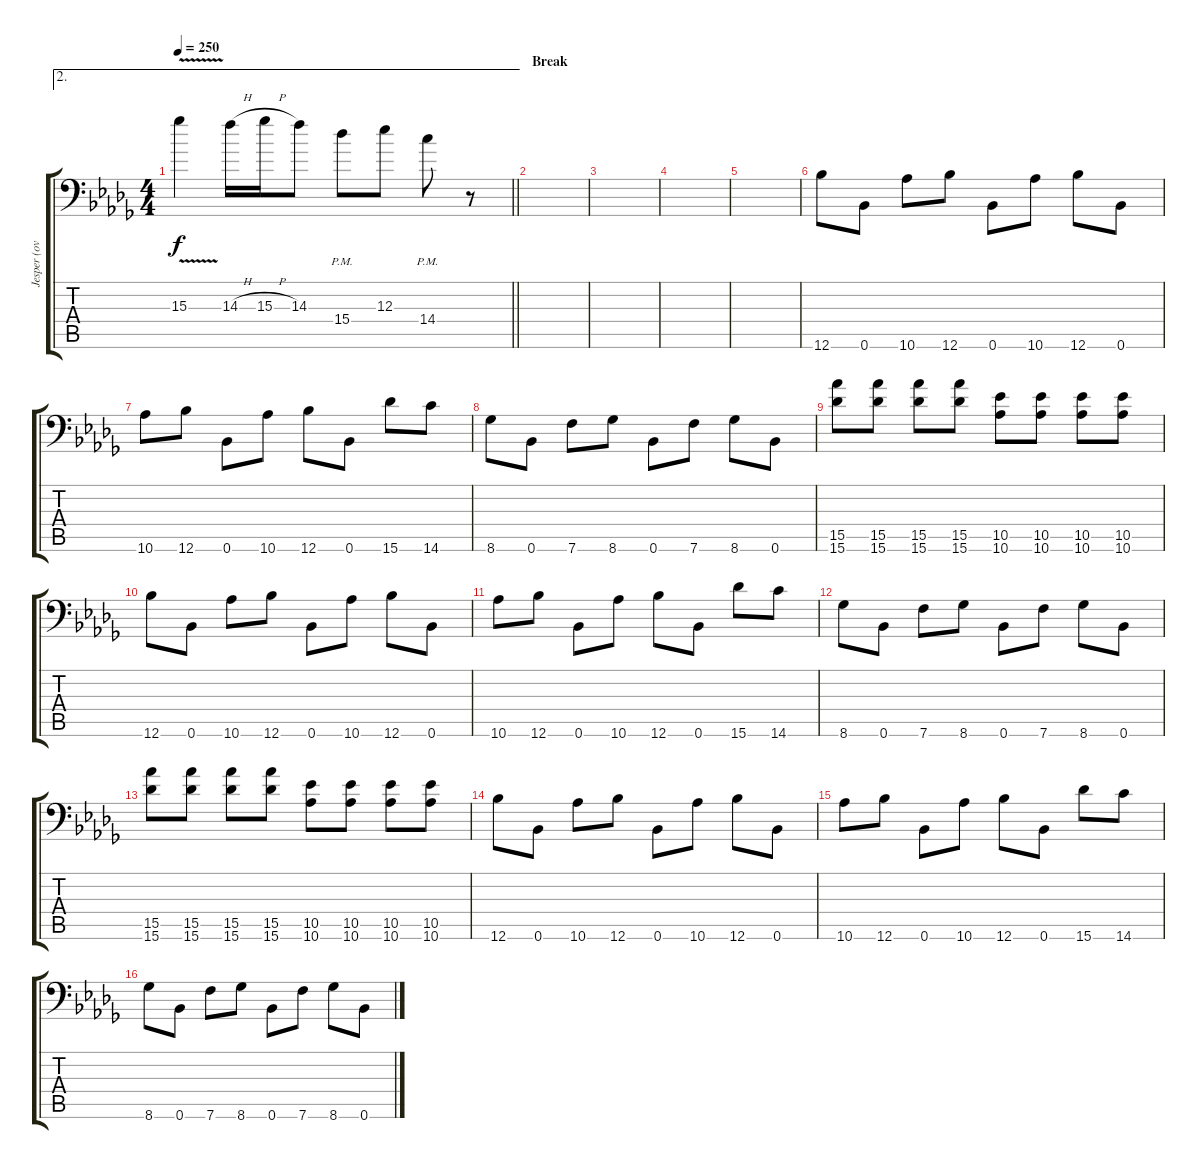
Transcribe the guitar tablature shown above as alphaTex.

\track ("Jesper (overdub)" "Jesper (ov") {instrument distortionguitar}
\staff {score tabs}
\tuning (C4 G3 Eb3 Bb2 F2 Bb1) {hide}
\ae 2
\ts (4 4)
\tempo 250
\clef f4
\barLineRight lightlight
\ks bbminor
15.3{v}.4{dy f} 14.3{h}.16 15.3{h}.16 14.3.8 15.4{pm}.8 12.3.8 14.4{pm}.8 r.8 |
\section ("" "Break")
|
|
|
|
12.6.8 0.6.8 10.6.8 12.6.8 0.6.8 10.6.8 12.6.8 0.6.8 |
10.6.8 12.6.8 0.6.8 10.6.8 12.6.8 0.6.8 15.6.8 14.6.8 |
8.6.8 0.6.8 7.6.8 8.6.8 0.6.8 7.6.8 8.6.8 0.6.8 |
(15.5 15.6).8 (15.5 15.6).8 (15.5 15.6).8 (15.5 15.6).8 (10.5 10.6).8 (10.5 10.6).8 (10.5 10.6).8 (10.5 10.6).8 |
12.6.8 0.6.8 10.6.8 12.6.8 0.6.8 10.6.8 12.6.8 0.6.8 |
10.6.8 12.6.8 0.6.8 10.6.8 12.6.8 0.6.8 15.6.8 14.6.8 |
8.6.8 0.6.8 7.6.8 8.6.8 0.6.8 7.6.8 8.6.8 0.6.8 |
(15.5 15.6).8 (15.5 15.6).8 (15.5 15.6).8 (15.5 15.6).8 (10.5 10.6).8 (10.5 10.6).8 (10.5 10.6).8 (10.5 10.6).8 |
12.6.8 0.6.8 10.6.8 12.6.8 0.6.8 10.6.8 12.6.8 0.6.8 |
10.6.8 12.6.8 0.6.8 10.6.8 12.6.8 0.6.8 15.6.8 14.6.8 |
8.6.8 0.6.8 7.6.8 8.6.8 0.6.8 7.6.8 8.6.8 0.6.8
